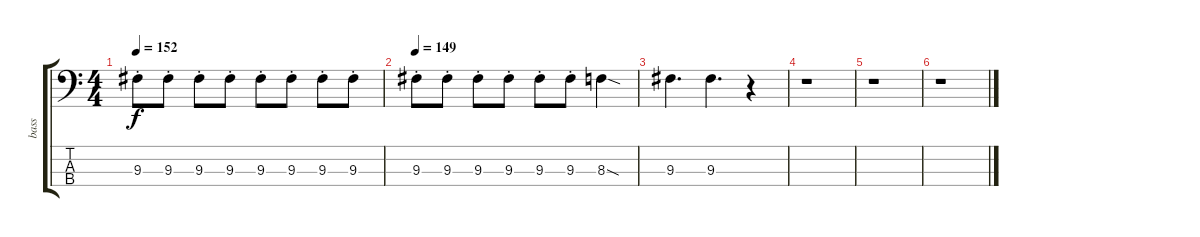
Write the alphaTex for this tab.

\track ("bass" "bass") {instrument electricbassfinger}
\staff {score tabs}
\tuning (G2 D2 A1 E1) {hide}
\ts (4 4)
\tempo 152
\clef f4
\ks c
9.3{st}.8{dy f} 9.3{st}.8 9.3{st}.8 9.3{st}.8 9.3{st}.8 9.3{st}.8 9.3{st}.8 9.3{st}.8 |
\tempo 149
9.3{st}.8 9.3{st}.8 9.3{st}.8 9.3{st}.8 9.3{st}.8 9.3{st}.8 8.3{sod}.4 |
9.3.4{d} 9.3.4{d} r.4 |
r.1 |
r.1 |
r.1
